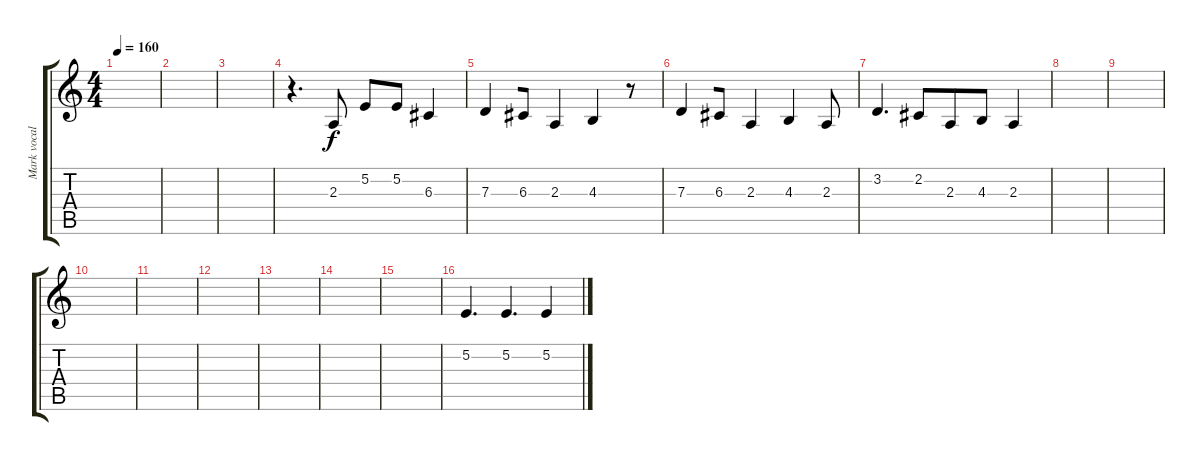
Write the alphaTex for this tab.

\track ("Mark vocal" "Mark vocal") {instrument piccolo}
\staff {score tabs}
\tuning (E4 B3 G3 D3 A2 E2) {hide}
\ts (4 4)
\tempo 160
\clef g2
\ks c
|
|
|
r.4{d} 2.3.8 5.2.8 5.2.8{beam merge} 6.3.4 |
7.3.4{beam merge} 6.3.8 2.3.4{beam merge} 4.3.4 r.8 |
7.3.4{beam merge} 6.3.8 2.3.4{beam merge} 4.3.4 2.3.8 |
3.2.4{d} 2.2.8{beam merge} 2.3.8{beam merge} 4.3.8 2.3.4 |
|
|
|
|
|
|
|
|
5.2.4{d} 5.2.4{d} 5.2.4
